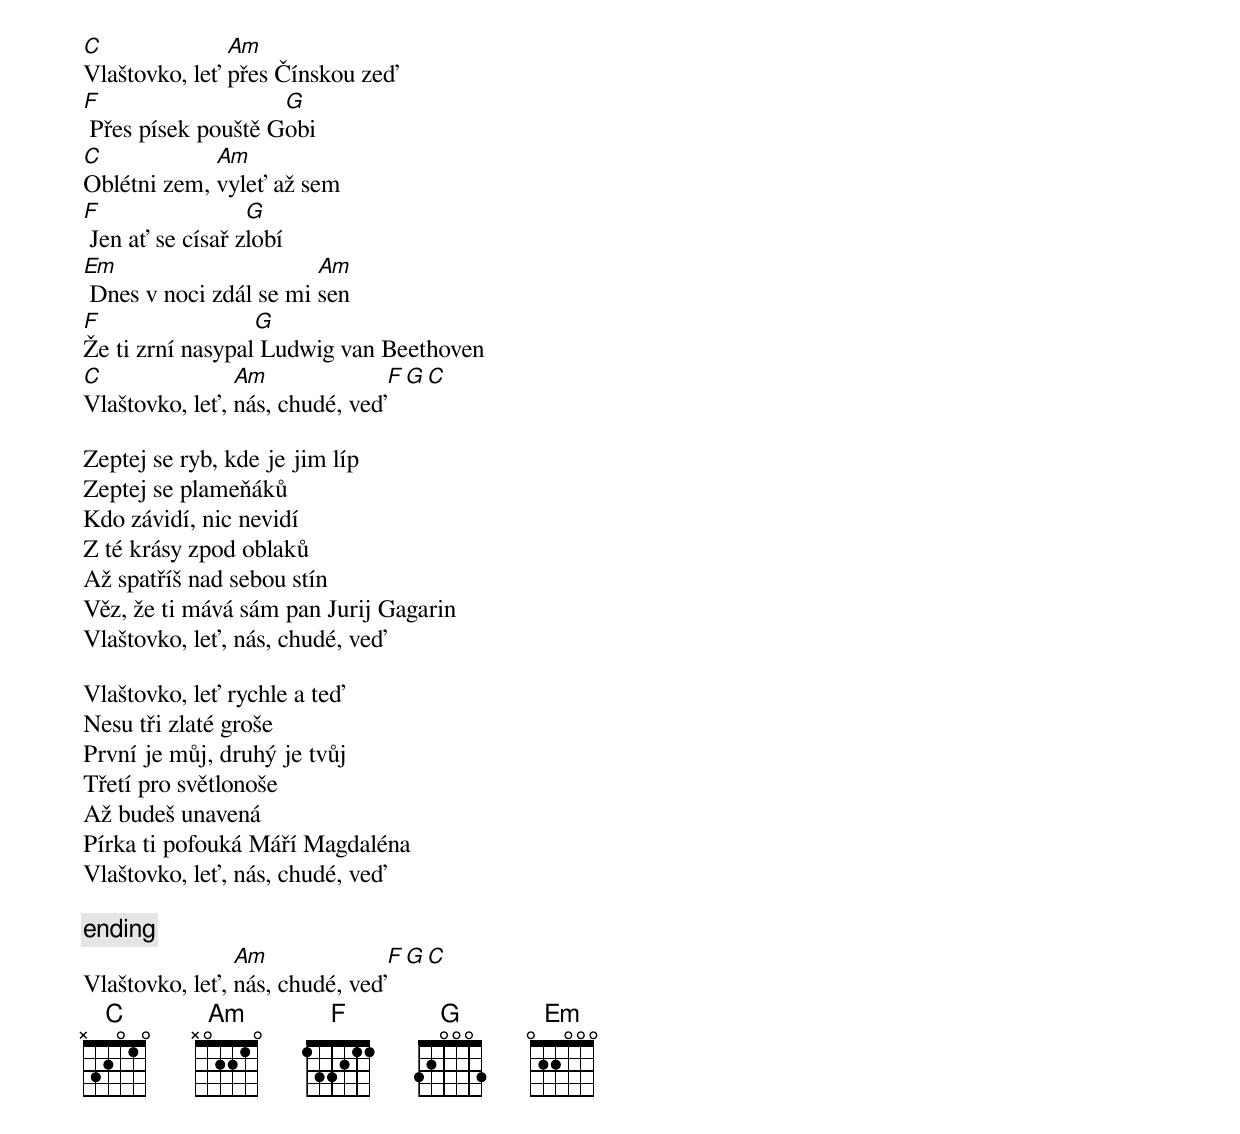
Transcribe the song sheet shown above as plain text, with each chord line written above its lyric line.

C              Am
Vlaštovko, leť přes Čínskou zeď
F                   G
 Přes písek pouště Gobi
C            Am
Oblétni zem, vyleť až sem
F                 G
 Jen ať se císař zlobí
Em                      Am
 Dnes v noci zdál se mi sen
F                 G
Že ti zrní nasypal Ludwig van Beethoven
C               Am             F G C
Vlaštovko, leť, nás, chudé, veď

Zeptej se ryb, kde je jim líp
Zeptej se plameňáků
Kdo závidí, nic nevidí
Z té krásy zpod oblaků
Až spatříš nad sebou stín
Věz, že ti mává sám pan Jurij Gagarin
Vlaštovko, leť, nás, chudé, veď

Vlaštovko, leť rychle a teď
Nesu tři zlaté groše
První je můj, druhý je tvůj
Třetí pro světlonoše
Až budeš unavená
Pírka ti pofouká Máří Magdaléna
Vlaštovko, leť, nás, chudé, veď

[ending]
                Am             F G C
Vlaštovko, leť, nás, chudé, veď
